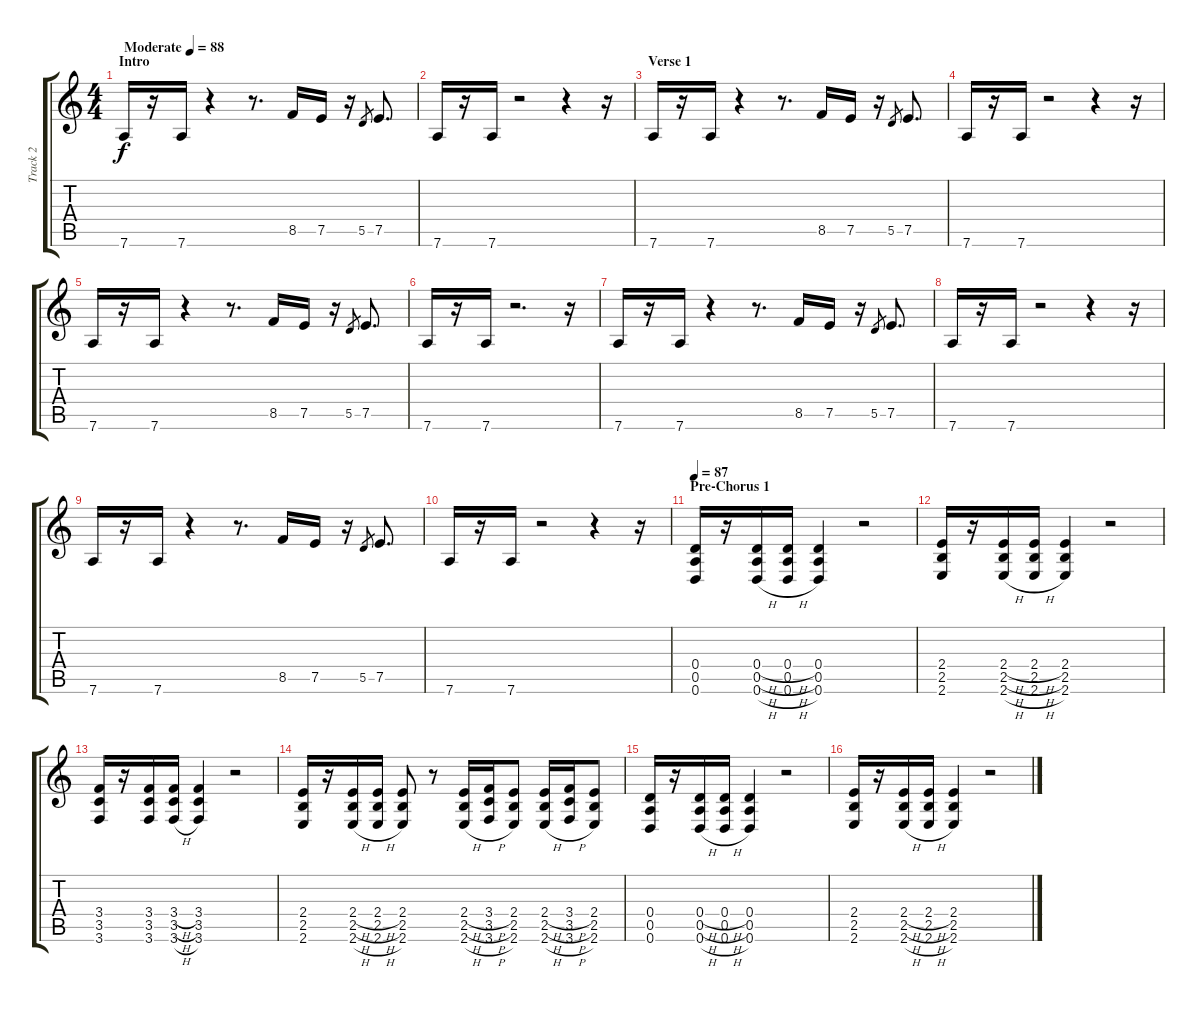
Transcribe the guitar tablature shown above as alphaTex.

\track ("Track 2" "Track 2") {instrument acousticbass}
\staff {score tabs}
\tuning (E4 B3 G3 D3 A2 D2) {hide}
\ts (4 4)
\section ("" "Intro")
\tempo (88 "Moderate")
\clef g2
\ks c
7.6.16{dy f instrument acousticbass} r.16 7.6.16 r.4 r.8{d} 8.5.16 7.5.16 r.16 5.5.8{gr} 7.5.8{d} |
7.6.16 r.16 7.6.16 r.2 r.4 r.16 |
\section ("" "Verse 1")
7.6.16 r.16 7.6.16 r.4 r.8{d} 8.5.16 7.5.16 r.16 5.5.8{gr} 7.5.8{d} |
7.6.16 r.16 7.6.16 r.2 r.4 r.16 |
7.6.16 r.16 7.6.16 r.4 r.8{d} 8.5.16 7.5.16 r.16 5.5.8{gr} 7.5.8{d} |
7.6.16 r.16 7.6.16 r.2{d} r.16 |
7.6.16 r.16 7.6.16 r.4 r.8{d} 8.5.16 7.5.16 r.16 5.5.8{gr} 7.5.8{d} |
7.6.16 r.16 7.6.16 r.2 r.4 r.16 |
7.6.16 r.16 7.6.16 r.4 r.8{d} 8.5.16 7.5.16 r.16 5.5.8{gr} 7.5.8{d} |
7.6.16 r.16 7.6.16 r.2 r.4 r.16 |
\section ("" "Pre-Chorus 1")
\tempo 87
(0.4 0.5 0.6).16 r.16 (0.4{h} 0.5{h} 0.6{h}).16 (0.4{h} 0.5{h} 0.6{h}).16 (0.4 0.5 0.6).4 r.2 |
(2.4 2.5 2.6).16 r.16 (2.4{h} 2.5{h} 2.6{h}).16 (2.4{h} 2.5{h} 2.6{h}).16 (2.4 2.5 2.6).4 r.2 |
(3.4 3.5 3.6).16 r.16 (3.4 3.5 3.6).16 (3.4{h} 3.5{h} 3.6{h}).16 (3.4 3.5 3.6).4 r.2 |
(2.4 2.5 2.6).16 r.16 (2.4{h} 2.5{h} 2.6{h}).16 (2.4{h} 2.5{h} 2.6{h}).16 (2.4 2.5 2.6).8 r.8 (2.4{h} 2.5{h} 2.6{h}).16 (3.4{h} 3.5{h} 3.6{h}).16 (2.4 2.5 2.6).8 (2.4{h} 2.5{h} 2.6{h}).16 (3.4{h} 3.5{h} 3.6{h}).16 (2.4 2.5 2.6).8 |
(0.4 0.5 0.6).16 r.16 (0.4{h} 0.5{h} 0.6{h}).16 (0.4{h} 0.5{h} 0.6{h}).16 (0.4 0.5 0.6).4 r.2 |
(2.4 2.5 2.6).16 r.16 (2.4{h} 2.5{h} 2.6{h}).16 (2.4{h} 2.5{h} 2.6{h}).16 (2.4 2.5 2.6).4 r.2
